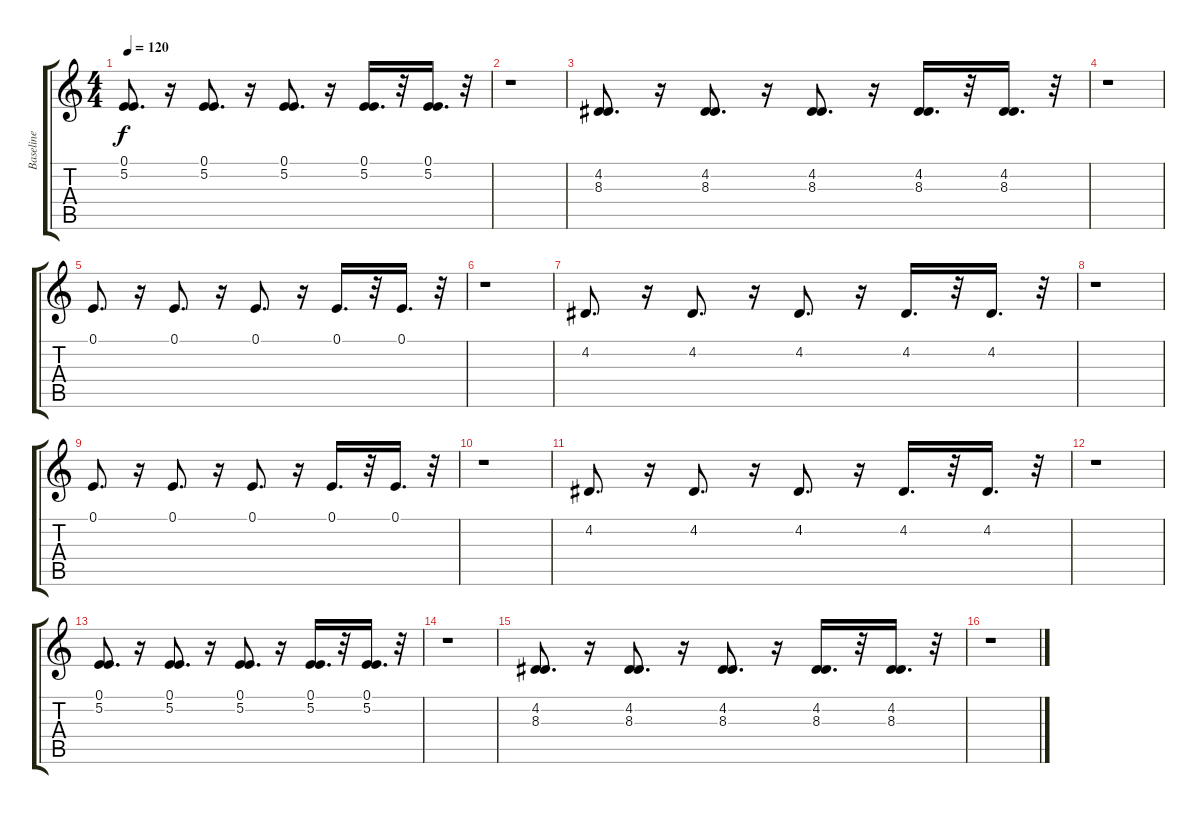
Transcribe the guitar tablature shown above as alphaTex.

\track ("Baseline" "Baseline") {instrument dulcimer}
\staff {score tabs}
\tuning (E4 B3 G3 D3 A2 E2) {hide}
\ts (4 4)
\tempo 120
\clef g2
\ks c
(0.1 5.2).8{d dy f} r.16 (0.1 5.2).8{d} r.16 (0.1 5.2).8{d} r.16 (0.1 5.2).16{d} r.32 (0.1 5.2).16{d} r.32 |
r.1 |
(4.2 8.3).8{d} r.16 (4.2 8.3).8{d} r.16 (4.2 8.3).8{d} r.16 (4.2 8.3).16{d} r.32 (4.2 8.3).16{d} r.32 |
r.1 |
0.1.8{d} r.16 0.1.8{d} r.16 0.1.8{d} r.16 0.1.16{d} r.32 0.1.16{d} r.32 |
r.1 |
4.2.8{d} r.16 4.2.8{d} r.16 4.2.8{d} r.16 4.2.16{d} r.32 4.2.16{d} r.32 |
r.1 |
0.1.8{d} r.16 0.1.8{d} r.16 0.1.8{d} r.16 0.1.16{d} r.32 0.1.16{d} r.32 |
r.1 |
4.2.8{d} r.16 4.2.8{d} r.16 4.2.8{d} r.16 4.2.16{d} r.32 4.2.16{d} r.32 |
r.1 |
(0.1 5.2).8{d} r.16 (0.1 5.2).8{d} r.16 (0.1 5.2).8{d} r.16 (0.1 5.2).16{d} r.32 (0.1 5.2).16{d} r.32 |
r.1 |
(4.2 8.3).8{d} r.16 (4.2 8.3).8{d} r.16 (4.2 8.3).8{d} r.16 (4.2 8.3).16{d} r.32 (4.2 8.3).16{d} r.32 |
r.1
